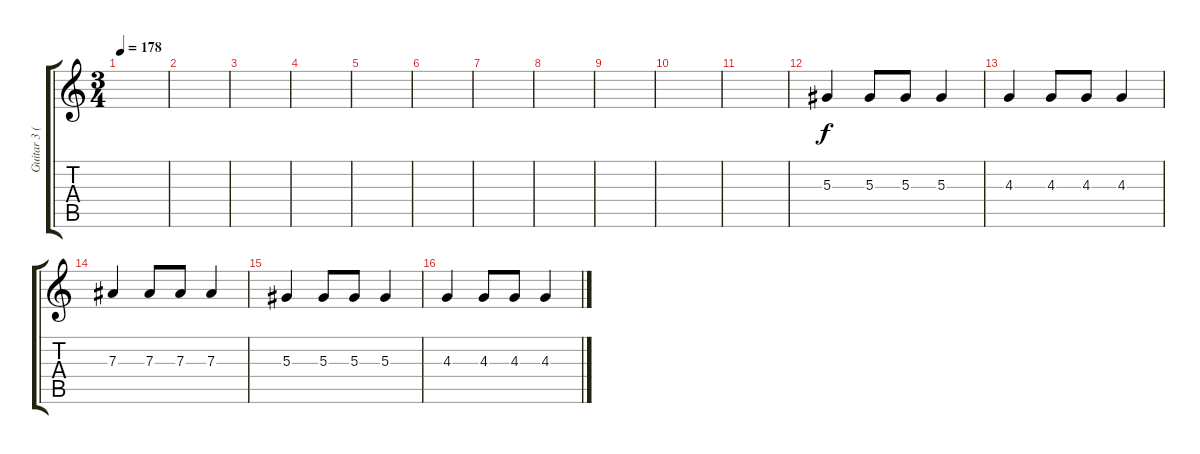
\track ("Guitar 3 (Acoustic)" "Guitar 3 (") {instrument acousticguitarsteel}
\staff {score tabs}
\tuning (C4 G3 Eb3 Bb2 F2 C2) {hide}
\ts (3 4)
\tempo 178
\clef g2
\ks c
|
|
|
|
|
|
|
|
|
|
|
5.3.4 5.3.8 5.3.8 5.3.4 |
4.3.4 4.3.8 4.3.8 4.3.4 |
7.3.4 7.3.8 7.3.8 7.3.4 |
5.3.4 5.3.8 5.3.8 5.3.4 |
4.3.4 4.3.8 4.3.8 4.3.4
